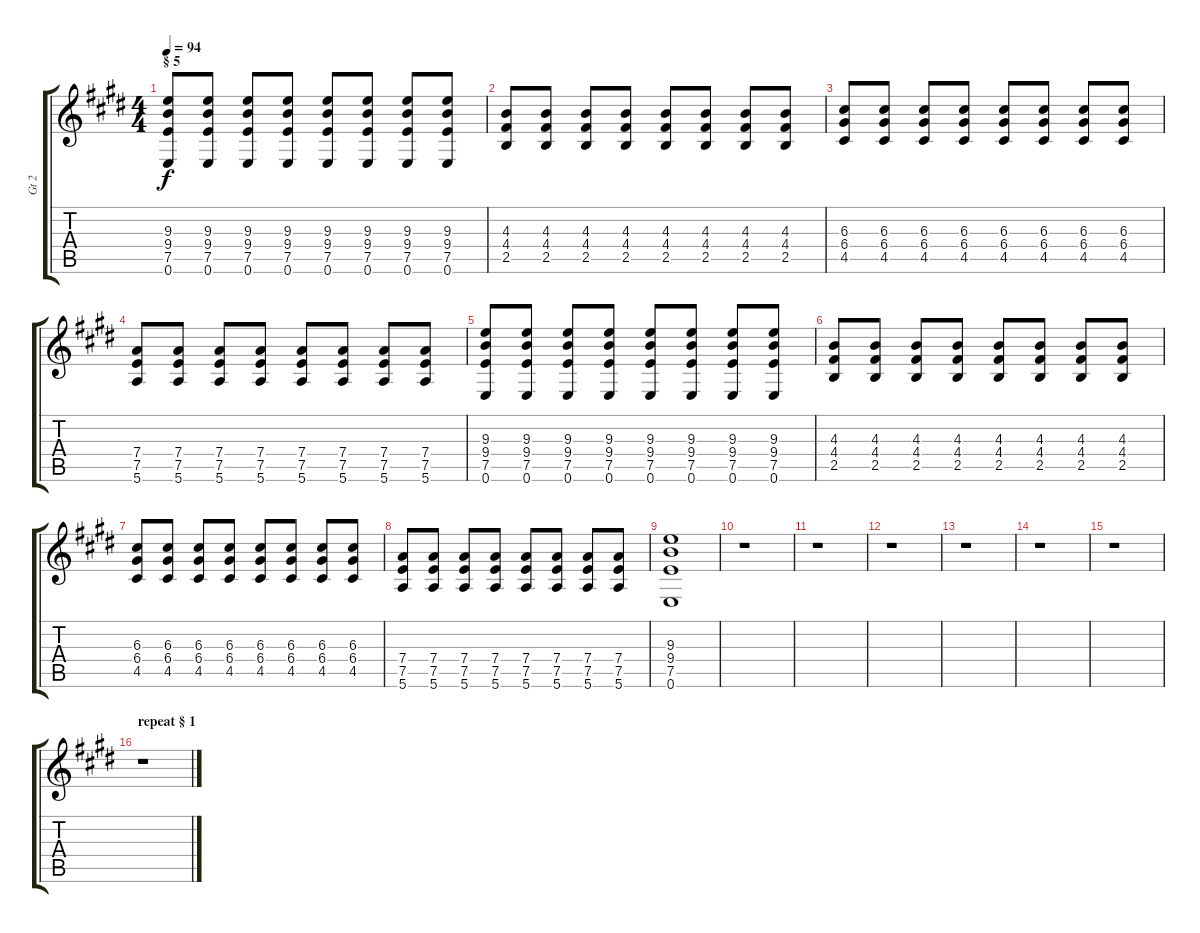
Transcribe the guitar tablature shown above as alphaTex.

\track ("Gt 2" "Gt 2") {instrument distortionguitar}
\staff {score tabs}
\tuning (E4 B3 G3 D3 A2 E2) {hide}
\ts (4 4)
\section ("" "§ 5")
\tempo 94
\clef g2
\ks e
(9.3 9.4 7.5 0.6).8{dy f} (9.3 9.4 7.5 0.6).8 (9.3 9.4 7.5 0.6).8 (9.3 9.4 7.5 0.6).8 (9.3 9.4 7.5 0.6).8 (9.3 9.4 7.5 0.6).8 (9.3 9.4 7.5 0.6).8 (9.3 9.4 7.5 0.6).8 |
(4.3 4.4 2.5).8 (4.3 4.4 2.5).8 (4.3 4.4 2.5).8 (4.3 4.4 2.5).8 (4.3 4.4 2.5).8 (4.3 4.4 2.5).8 (4.3 4.4 2.5).8 (4.3 4.4 2.5).8 |
(6.3 6.4 4.5).8 (6.3 6.4 4.5).8 (6.3 6.4 4.5).8 (6.3 6.4 4.5).8 (6.3 6.4 4.5).8 (6.3 6.4 4.5).8 (6.3 6.4 4.5).8 (6.3 6.4 4.5).8 |
(7.4 7.5 5.6).8 (7.4 7.5 5.6).8 (7.4 7.5 5.6).8 (7.4 7.5 5.6).8 (7.4 7.5 5.6).8 (7.4 7.5 5.6).8 (7.4 7.5 5.6).8 (7.4 7.5 5.6).8 |
(9.3 9.4 7.5 0.6).8 (9.3 9.4 7.5 0.6).8 (9.3 9.4 7.5 0.6).8 (9.3 9.4 7.5 0.6).8 (9.3 9.4 7.5 0.6).8 (9.3 9.4 7.5 0.6).8 (9.3 9.4 7.5 0.6).8 (9.3 9.4 7.5 0.6).8 |
(4.3 4.4 2.5).8 (4.3 4.4 2.5).8 (4.3 4.4 2.5).8 (4.3 4.4 2.5).8 (4.3 4.4 2.5).8 (4.3 4.4 2.5).8 (4.3 4.4 2.5).8 (4.3 4.4 2.5).8 |
(6.3 6.4 4.5).8 (6.3 6.4 4.5).8 (6.3 6.4 4.5).8 (6.3 6.4 4.5).8 (6.3 6.4 4.5).8 (6.3 6.4 4.5).8 (6.3 6.4 4.5).8 (6.3 6.4 4.5).8 |
(7.4 7.5 5.6).8 (7.4 7.5 5.6).8 (7.4 7.5 5.6).8 (7.4 7.5 5.6).8 (7.4 7.5 5.6).8 (7.4 7.5 5.6).8 (7.4 7.5 5.6).8 (7.4 7.5 5.6).8 |
(9.3 9.4 7.5 0.6).1{volume 0} |
r.1{volume 9} |
r.1 |
r.1 |
r.1 |
r.1 |
r.1 |
\section ("" "repeat § 1")
r.1
